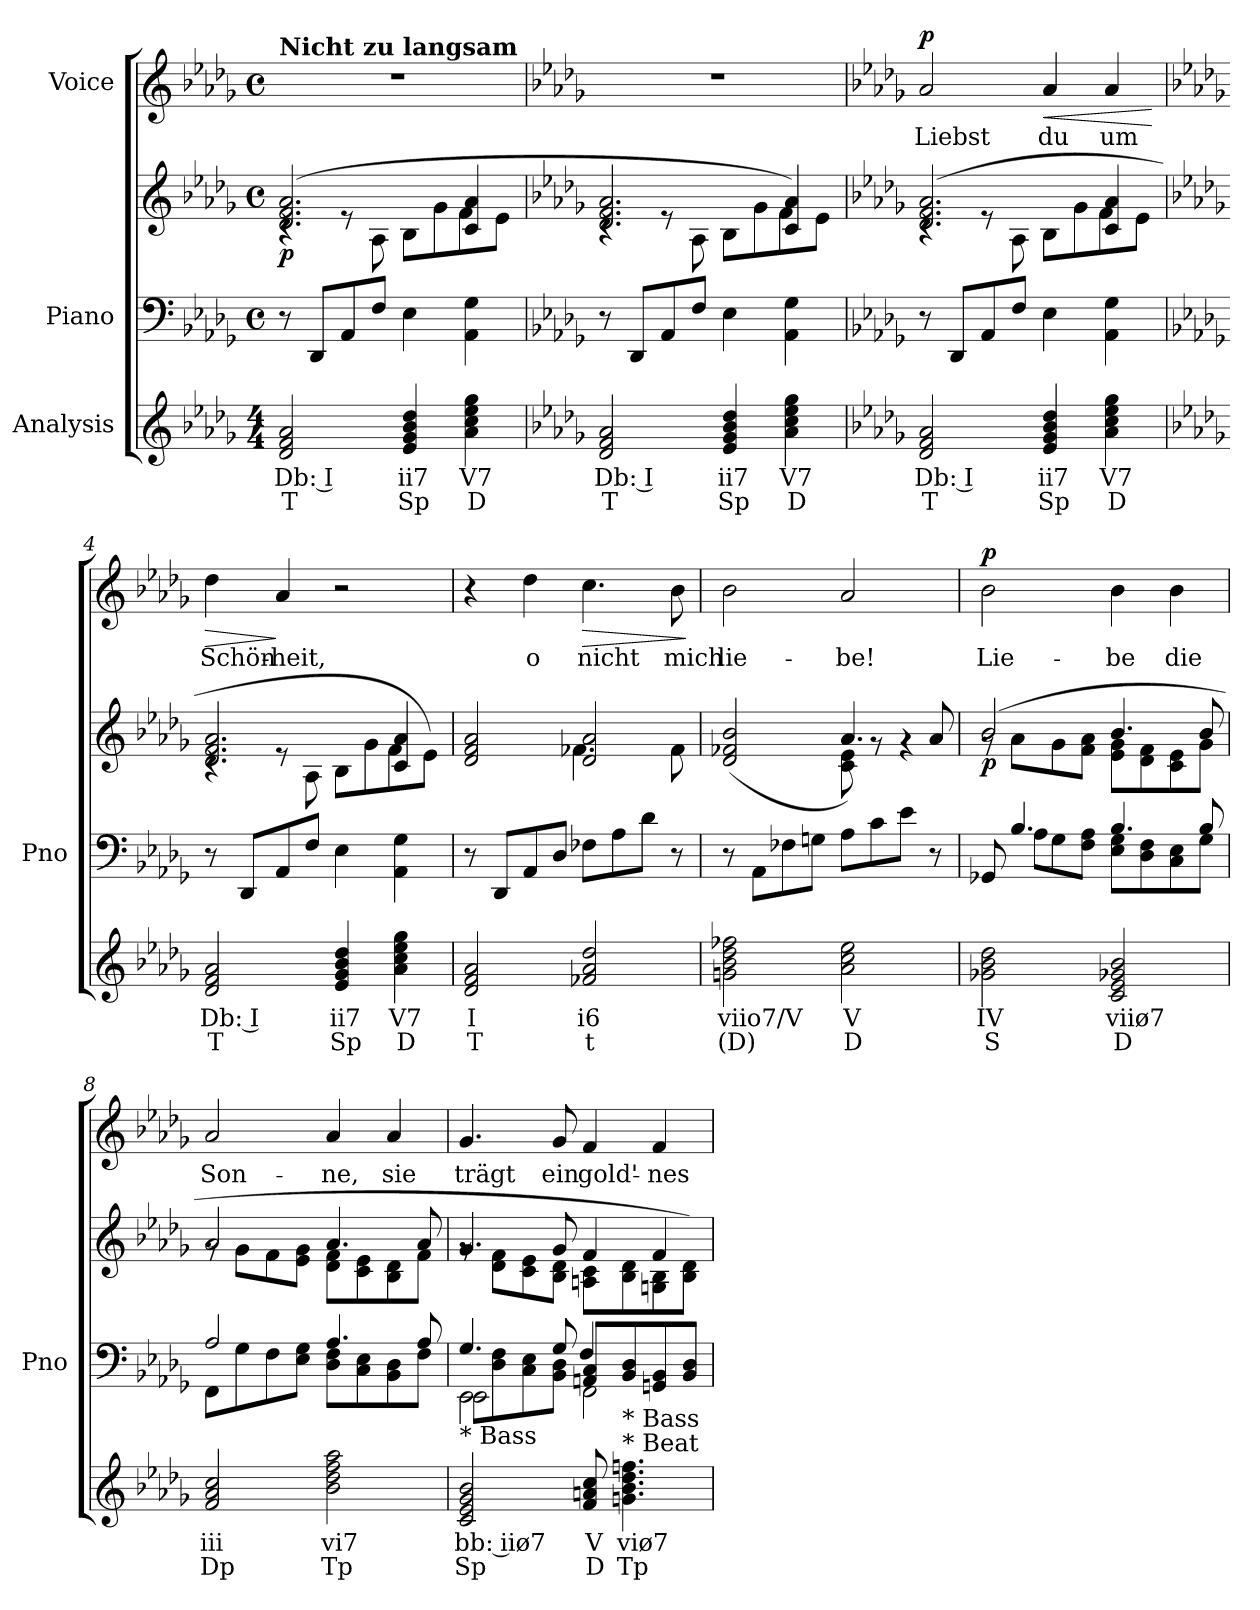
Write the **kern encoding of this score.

**kern	**text	**text	**kern	**kern	**dynam	**kern	**text	**dynam
*part3	*part3	*part3	*part2	*part2	*part2	*part1	*part1	*part1
*staff4	*staff4	*staff4	*staff3	*staff2	*staff2/3	*staff1	*staff1	*staff1
*I"Analysis	*	*	*I"Piano	*	*	*I"Voice	*	*
*	*	*	*I'Pno	*	*	*	*	*
*	*	*	*clefF4	*clefG2	*	*clefG2	*	*
*k[b-e-a-d-g-]	*	*	*k[b-e-a-d-g-]	*k[b-e-a-d-g-]	*	*k[b-e-a-d-g-]	*	*
*M4/4	*	*	*M4/4	*M4/4	*	*M4/4	*	*
*	*	*	*met(c)	*met(c)	*	*met(c)	*	*
=1	=1	=1	=1	=1	=1	=1	=1	=1
*	*	*	*	*^	*	*	*	*
!	!	!	!	!	!	!	!LO:TX:a:B:t=Nicht zu langsam	!	!
!	!	!	!	!	!	!LO:DY:b	!	!	!
2d- 2f 2a-	Db: I	T	8r	(>2.d-/ 2.f/ 2.a-/	4rc	p	1r	.	.
.	.	.	8DD-/L	.	.	.	.	.	.
.	.	.	8AA-/	.	8re	.	.	.	.
.	.	.	8F/J	.	8A-\	.	.	.	.
4e- 4g- 4b- 4dd-	ii7	Sp	4E-\	.	8B-\L	.	.	.	.
.	.	.	.	.	8g-\	.	.	.	.
4a- 4cc 4ee- 4gg-	V7	D	4AA-\ 4G-\	4c/ 4a-/	8f\	.	.	.	.
.	.	.	.	.	8e-\J	.	.	.	.
=2	=2	=2	=2	=2	=2	=2	=2	=2	=2
*k[b-e-a-d-g-]	*	*	*	*	*	*	*	*	*
*D-:	*	*	*	*	*	*	*	*	*
2d- 2f 2a-	Db: I	T	8r	2.d-/ 2.f/ 2.a-/	4rc	.	1r	.	.
.	.	.	8DD-/L	.	.	.	.	.	.
.	.	.	8AA-/	.	8re	.	.	.	.
.	.	.	8F/J	.	8A-\	.	.	.	.
4e- 4g- 4b- 4dd-	ii7	Sp	4E-\	.	8B-\L	.	.	.	.
.	.	.	.	.	8g-\	.	.	.	.
4a- 4cc 4ee- 4gg-	V7	D	4AA-\ 4G-\	4c/ 4a-/)	8f\	.	.	.	.
.	.	.	.	.	8e-\J	.	.	.	.
=3	=3	=3	=3	=3	=3	=3	=3	=3	=3
*k[b-e-a-d-g-]	*	*	*	*	*	*	*	*	*
*D-:	*	*	*	*	*	*	*	*	*
!	!	!	!	!	!	!	!	!LO:LY:b	!LO:DY:a
2d- 2f 2a-	Db: I	T	8r	(>2.d-/ 2.f/ 2.a-/	4rc	.	2a-/	Liebst	p
.	.	.	8DD-/L	.	.	.	.	.	.
.	.	.	8AA-/	.	8re	.	.	.	.
.	.	.	8F/J	.	8A-\	.	.	.	.
!	!	!	!	!	!	!	!	!LO:LY:b	!LO:HP:b
4e- 4g- 4b- 4dd-	ii7	Sp	4E-\	.	8B-\L	.	4a-/	du	<
.	.	.	.	.	8g-\	.	.	.	.
!	!	!	!	!	!	!	!	!LO:LY:b	!
4a- 4cc 4ee- 4gg-	V7	D	4AA-\ 4G-\	4c/ 4a-/	8f\	.	4a-/	um	.
.	.	.	.	.	8e-\J	.	.	.	.
*	*	*	*	*v	*v	*	*	*	*
.	.	.	.	.	.	.	.	[
=4	=4	=4	=4	=4	=4	=4	=4	=4
*k[b-e-a-d-g-]	*	*	*	*	*	*	*	*
*D-:	*	*	*	*	*	*	*	*
*	*	*	*	*^	*	*	*	*
!	!	!	!	!	!	!	!	!LO:LY:b	!LO:HP:b
2d- 2f 2a-	Db: I	T	8r	2.d-/ 2.f/ 2.a-/	4rc	.	4dd-\	Schön-	>
.	.	.	8DD-/L	.	.	.	.	.	.
!	!	!	!	!	!	!	!	!LO:LY:b	!
.	.	.	8AA-/	.	8re	.	4a-/	-heit,	]
.	.	.	8F/J	.	8A-\	.	.	.	.
4e- 4g- 4b- 4dd-	ii7	Sp	4E-\	.	8B-\L	.	2r	.	.
.	.	.	.	.	8g-\	.	.	.	.
4a- 4cc 4ee- 4gg-	V7	D	4AA-\ 4G-\	4c/ 4a-/	8f\	.	.	.	.
.	.	.	.	.	8e-\J)	.	.	.	.
!!LO:LB:g=z
=5	=5	=5	=5	=5	=5	=5	=5	=5	=5
2d- 2f 2a-	I	T	8r	2d-/ 2f/ 2a-/	2reyy	.	4r	.	.
.	.	.	8DD-/L	.	.	.	.	.	.
!	!	!	!	!	!	!	!	!LO:LY:b	!
.	.	.	8AA-/	.	.	.	4dd-\	o	.
.	.	.	8D-/J	.	.	.	.	.	.
!	!	!	!	!	!	!	!	!LO:LY:b	!LO:HP:b
2f-X 2a- 2dd-	i6	t	8F-X\L	2d-/ 2a-/	4.f-X\	.	4.cc\	nicht	>
.	.	.	8A-\	.	.	.	.	.	.
.	.	.	8d-\J	.	.	.	.	.	.
!	!	!	!	!	!	!	!	!LO:LY:b	!
.	.	.	8r	.	8f-\	.	8b-\	mich	.
*	*	*	*	*v	*v	*	*	*	*
.	.	.	.	.	.	.	.	]
=6	=6	=6	=6	=6	=6	=6	=6	=6
*	*	*	*	*^	*	*	*	*
!	!	!	!	!	!	!	!	!LO:LY:b	!
2gn 2b- 2dd- 2ff-X	viio7/V	(D)	8r	(<2d-/ 2f-X/ 2b-/	2reyy	.	2b-\	lie-	.
.	.	.	8AA-\L	.	.	.	.	.	.
.	.	.	8F-X\	.	.	.	.	.	.
.	.	.	8Gn\J	.	.	.	.	.	.
!	!	!	!	!	!	!	!	!LO:LY:b	!
2a- 2cc 2ee-	V	D	8A-\L	4.a-/)	8c\ 8e-\	.	2a-/	-be!	.
.	.	.	8c\	.	8rg	.	.	.	.
.	.	.	8e-\J	.	4rg	.	.	.	.
.	.	.	8r	8a-/	.	.	.	.	.
=7	=7	=7	=7	=7	=7	=7	=7	=7	=7
*	*	*	*^	*	*	*	*	*	*
!	!	!	!	!	!	!	!LO:DY:b	!	!LO:LY:b	!LO:DY:a
2g-X 2b- 2dd-	IV	S	8GG-X/	8rBByy	(>2b-/	8rg	p	2b-\	Lie-	p
.	.	.	4.B-/	8A-\L	.	8a-\L	.	.	.	.
.	.	.	.	8G-\	.	8g-\	.	.	.	.
.	.	.	.	8F\ 8A-\J	.	8f\ 8a-\J	.	.	.	.
!	!	!	!	!	!	!	!	!	!LO:LY:b	!
2c 2e- 2g-X 2b-	viiø7	D	4.B-/	8E-\ 8G-\L	4.b-/	8e-\ 8g-\L	.	4b-\	-be	.
.	.	.	.	8D-\ 8F\	.	8d-\ 8f\	.	.	.	.
!	!	!	!	!	!	!	!	!	!LO:LY:b	!
.	.	.	.	8C\ 8E-\	.	8c\ 8e-\	.	4b-\	die	.
.	.	.	8B-/	8G-\J	8b-/	8g-\J	.	.	.	.
=8	=8	=8	=8	=8	=8	=8	=8	=8	=8	=8
!	!	!	!	!	!	!	!	!	!LO:LY:b	!
2f 2a- 2cc	iii	Dp	2A-/	8FF\L	2a-/	8rg	.	2a-/	Son-	.
.	.	.	.	8G-\	.	8g-\L	.	.	.	.
.	.	.	.	8F\	.	8f\	.	.	.	.
.	.	.	.	8E-\ 8G-\J	.	8e-\ 8g-\J	.	.	.	.
!	!	!	!	!	!	!	!	!	!LO:LY:b	!
2b- 2dd- 2ff 2aa-	vi7	Tp	4.A-/	8D-\ 8F\L	4.a-/	8d-\ 8f\L	.	4a-/	-ne,	.
.	.	.	.	8C\ 8E-\	.	8c\ 8e-\	.	.	.	.
!	!	!	!	!	!	!	!	!	!LO:LY:b	!
.	.	.	.	8BB-\ 8D-\	.	8B-\ 8d-\	.	4a-/	sie	.
.	.	.	8A-/	8F\J	8a-/	8f\J	.	.	.	.
*	*	*	*v	*v	*	*	*	*	*	*
=9	=9	=9	=9	=9	=9	=9	=9	=9	=9
*	*	*	*^	*	*	*	*	*	*
*	*	*	*	*^	*	*	*	*	*	*
*	*	*	*	*	*^	*	*	*	*	*	*
!	!	!	!	!	!	!LO:N:head=open	!	!	!	!	!	!
!LO:TX:t=* Bass	!	!	!	!	!	!	!	!	!	!	!	!
!	!	!	!	!	!	!	!	!	!	!	!LO:LY:b	!
2c 2e- 2g- 2b-	bb: iiø7	Sp	4.G-/	2EE-\	2rFyy	8EE-/L	4.g-/	8rg	.	4.g-/	trägt	.
.	.	.	.	.	.	8D-\ 8F\	.	8d-\ 8f\L	.	.	.	.
.	.	.	.	.	.	8C\ 8E-\	.	8c\ 8e-\	.	.	.	.
!	!	!	!	!	!	!	!	!	!	!	!LO:LY:b	!
.	.	.	8G-/	.	.	8BB-\ 8D-\J	8g-/	8B-\ 8d-\J	.	8g-/	ein	.
!	!	!	!	!	!	!	!	!	!	!	!LO:LY:b	!
8f 8an 8cc	V	D	8AAn/ 8C/L	2FF\	4F/	2rGGyy	4f/	8An\ 8c\L	.	4f/	gold'-	.
!LO:TX:t=* Beat	!	!	!	!	!	!	!	!	!	!	!	!
!LO:TX:t=* Bass	!	!	!	!	!	!	!	!	!	!	!	!
4.gn 4.b- 4.dd- 4.ffn	viø7	Tp	8BB-/ 8D-/	.	.	.	.	8B-\ 8d-\	.	.	.	.
!	!	!	!	!	!	!	!	!	!	!	!LO:LY:b	!
.	.	.	8GGn/ 8BB-/	.	4rBByy	.	4f/	8Gn\ 8B-\	.	4f/	-nes	.
.	.	.	8BB-/ 8D-/J	.	.	.	.	8B-\ 8d-\J)	.	.	.	.
*	*	*	*v	*v	*v	*v	*	*	*	*	*	*
*	*	*	*	*v	*v	*	*	*	*
=	=	=	=	=	=	=	=	=
*-	*-	*-	*-	*-	*-	*-	*-	*-
